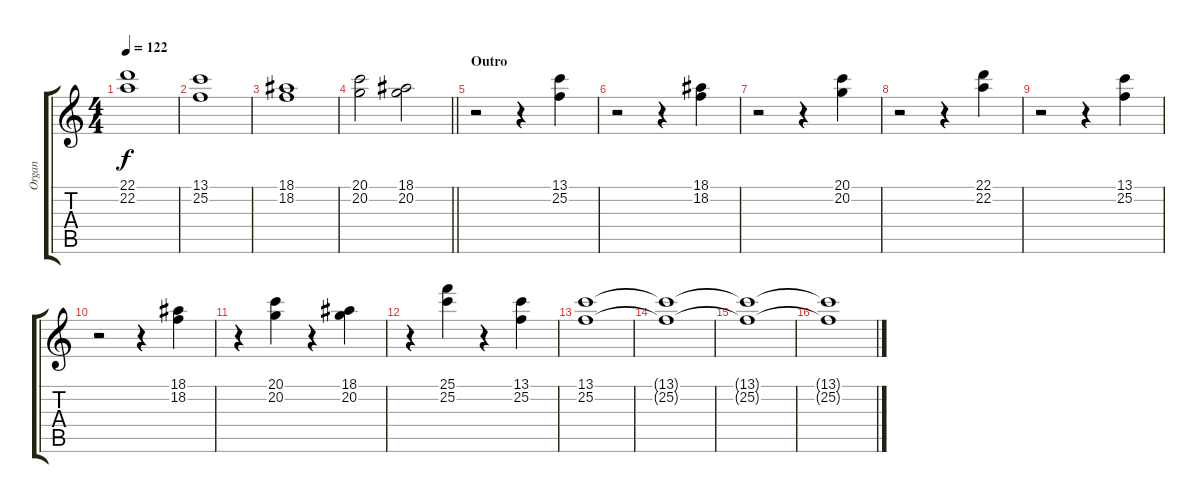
\track ("Organ" "Organ") {instrument rockorgan}
\staff {score tabs}
\tuning (E4 B3 G3 D3 A2 E2) {hide}
\ts (4 4)
\tempo 122
\clef g2
\ks c
(22.1 22.2).1{dy f} |
(13.1 25.2).1 |
(18.1 18.2).1 |
\barLineRight lightlight
(20.1 20.2).2 (18.1 20.2).2 |
\section ("" "Outro")
r.2 r.4 (13.1 25.2).4 |
r.2 r.4 (18.1 18.2).4 |
r.2 r.4 (20.1 20.2).4 |
r.2 r.4 (22.1 22.2).4 |
r.2 r.4 (13.1 25.2).4 |
r.2 r.4 (18.1 18.2).4 |
r.4 (20.1 20.2).4 r.4 (18.1 20.2).4 |
r.4 (25.1 25.2).4 r.4 (13.1 25.2).4 |
(13.1 25.2).1 |
(13.1{t} 25.2{t}).1 |
(13.1{t} 25.2{t}).1 |
(13.1{t} 25.2{t}).1
